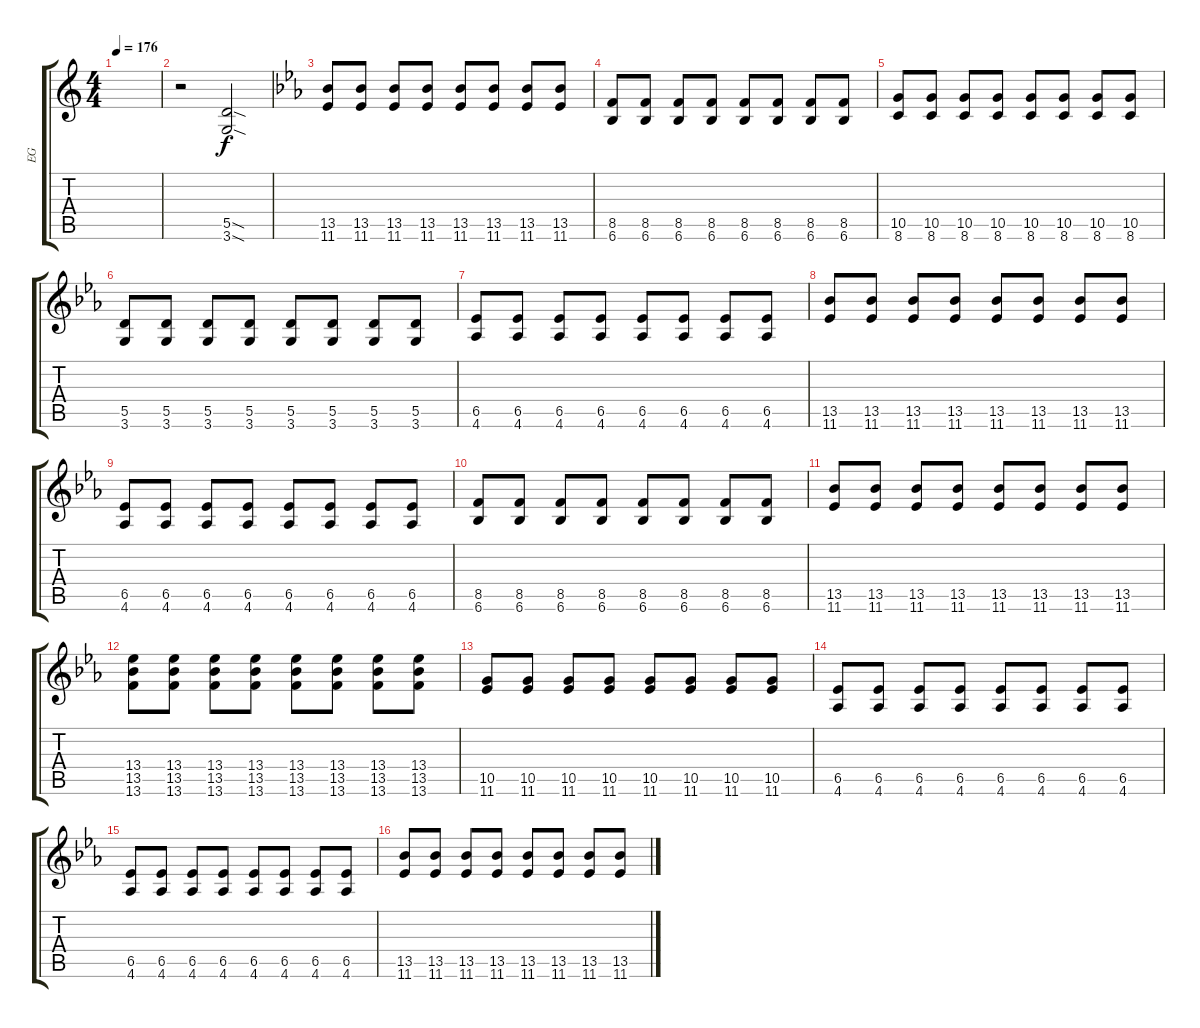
\track ("EG" "EG") {instrument distortionguitar}
\staff {score tabs}
\tuning (E4 B3 G3 D3 A2 E2) {hide}
\ts (4 4)
\tempo 176
\clef g2
\ks c
|
r.2 (5.5{sod} 3.6{sod}).2 |
\ks eb
(13.5 11.6).8 (13.5 11.6).8 (13.5 11.6).8 (13.5 11.6).8 (13.5 11.6).8 (13.5 11.6).8 (13.5 11.6).8 (13.5 11.6).8 |
(8.5 6.6).8 (8.5 6.6).8 (8.5 6.6).8 (8.5 6.6).8 (8.5 6.6).8 (8.5 6.6).8 (8.5 6.6).8 (8.5 6.6).8 |
(10.5 8.6).8 (10.5 8.6).8 (10.5 8.6).8 (10.5 8.6).8 (10.5 8.6).8 (10.5 8.6).8 (10.5 8.6).8 (10.5 8.6).8 |
(5.5 3.6).8 (5.5 3.6).8 (5.5 3.6).8 (5.5 3.6).8 (5.5 3.6).8 (5.5 3.6).8 (5.5 3.6).8 (5.5 3.6).8 |
(6.5 4.6).8 (6.5 4.6).8 (6.5 4.6).8 (6.5 4.6).8 (6.5 4.6).8 (6.5 4.6).8 (6.5 4.6).8 (6.5 4.6).8 |
(13.5 11.6).8 (13.5 11.6).8 (13.5 11.6).8 (13.5 11.6).8 (13.5 11.6).8 (13.5 11.6).8 (13.5 11.6).8 (13.5 11.6).8 |
(6.5 4.6).8 (6.5 4.6).8 (6.5 4.6).8 (6.5 4.6).8 (6.5 4.6).8 (6.5 4.6).8 (6.5 4.6).8 (6.5 4.6).8 |
(8.5 6.6).8 (8.5 6.6).8 (8.5 6.6).8 (8.5 6.6).8 (8.5 6.6).8 (8.5 6.6).8 (8.5 6.6).8 (8.5 6.6).8 |
(13.5 11.6).8 (13.5 11.6).8 (13.5 11.6).8 (13.5 11.6).8 (13.5 11.6).8 (13.5 11.6).8 (13.5 11.6).8 (13.5 11.6).8 |
(13.4 13.5 13.6).8 (13.4 13.5 13.6).8 (13.4 13.5 13.6).8 (13.4 13.5 13.6).8 (13.4 13.5 13.6).8 (13.4 13.5 13.6).8 (13.4 13.5 13.6).8 (13.4 13.5 13.6).8 |
(10.5 11.6).8 (10.5 11.6).8 (10.5 11.6).8 (10.5 11.6).8 (10.5 11.6).8 (10.5 11.6).8 (10.5 11.6).8 (10.5 11.6).8 |
(6.5 4.6).8 (6.5 4.6).8 (6.5 4.6).8 (6.5 4.6).8 (6.5 4.6).8 (6.5 4.6).8 (6.5 4.6).8 (6.5 4.6).8 |
(6.5 4.6).8 (6.5 4.6).8 (6.5 4.6).8 (6.5 4.6).8 (6.5 4.6).8 (6.5 4.6).8 (6.5 4.6).8 (6.5 4.6).8 |
(13.5 11.6).8 (13.5 11.6).8 (13.5 11.6).8 (13.5 11.6).8 (13.5 11.6).8 (13.5 11.6).8 (13.5 11.6).8 (13.5 11.6).8
